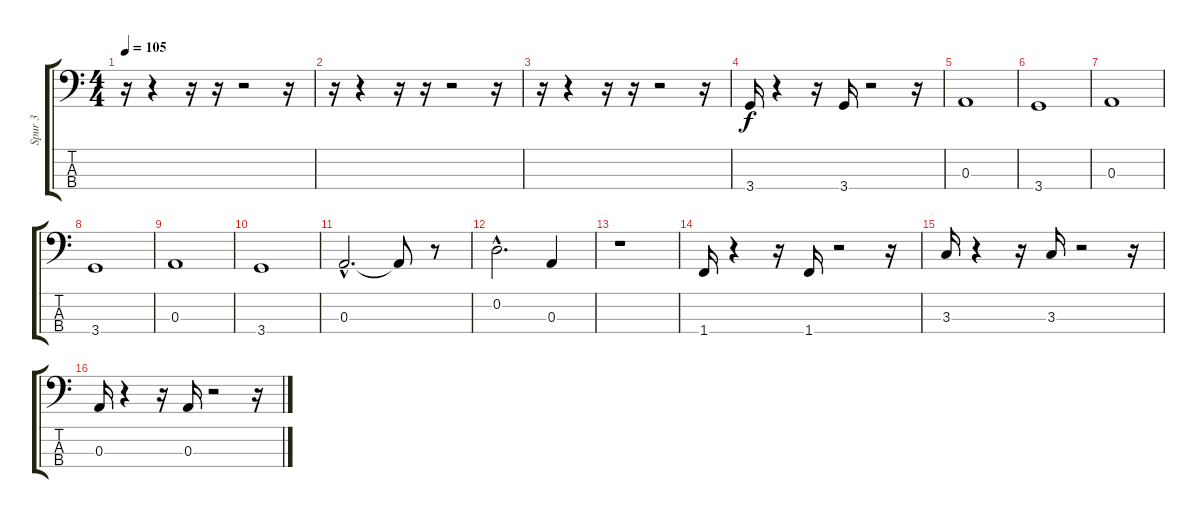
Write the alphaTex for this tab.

\track ("Spur 3" "Spur 3") {instrument electricbasspick}
\staff {score tabs}
\tuning (G2 D2 A1 E1) {hide}
\ts (4 4)
\tempo 105
\clef f4
\ks c
r.16{dy f} r.4 r.16 r.16 r.2 r.16 |
r.16 r.4 r.16 r.16 r.2 r.16 |
r.16 r.4 r.16 r.16 r.2 r.16 |
3.4.16 r.4 r.16 3.4.16 r.2 r.16 |
0.3.1 |
3.4.1 |
0.3.1 |
3.4.1 |
0.3.1 |
3.4.1 |
0.3{hac}.2{d} 0.3{t}.8 r.8 |
0.2{hac}.2{d} 0.3.4 |
r.1 |
1.4.16 r.4 r.16 1.4.16 r.2 r.16 |
3.3.16 r.4 r.16 3.3.16 r.2 r.16 |
0.3.16 r.4 r.16 0.3.16 r.2 r.16
